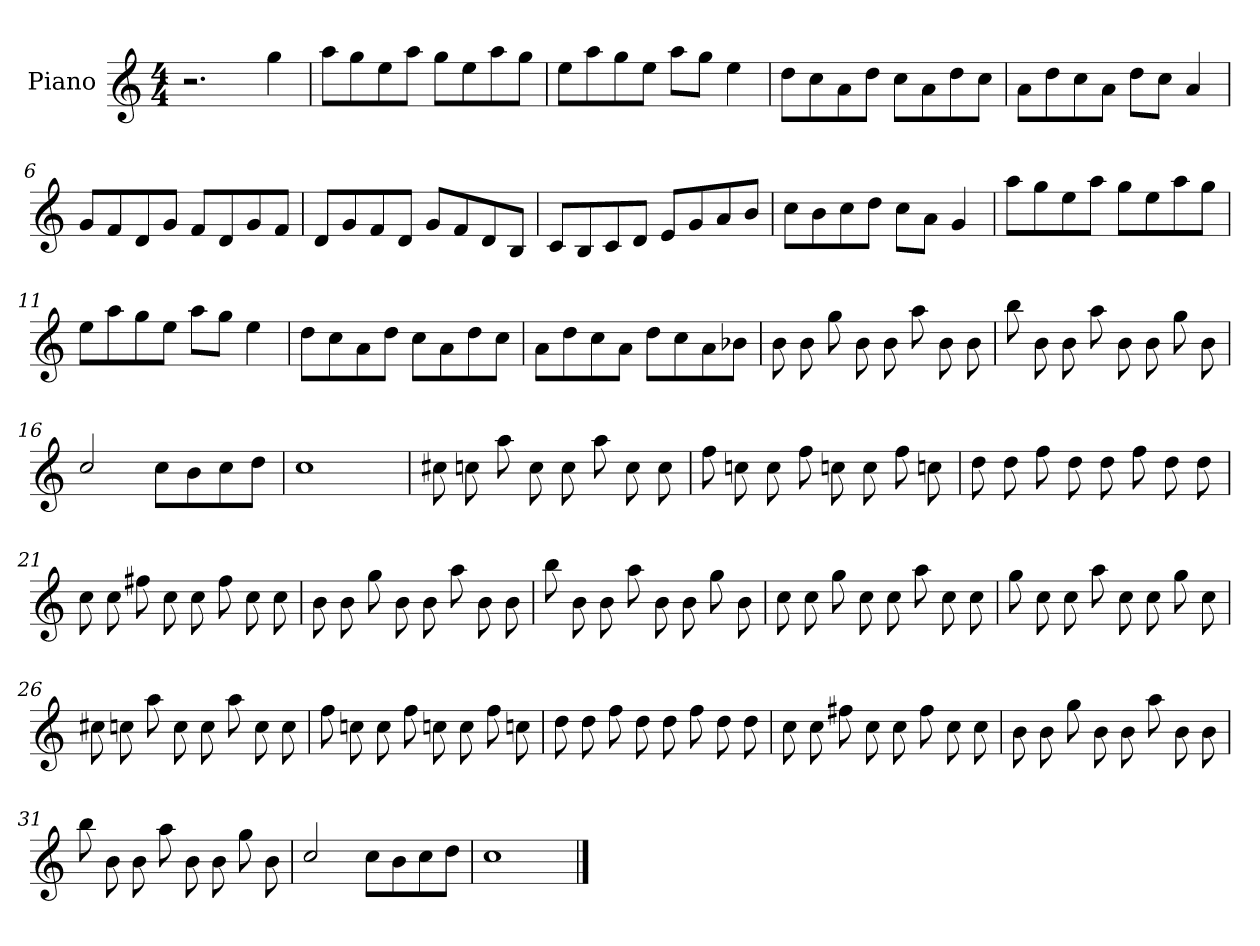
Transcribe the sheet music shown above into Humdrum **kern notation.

**kern
*part1
*staff1
*I"Piano
*I'Pno
*clefG2
*k[]
*M4/4
=1
2.r
4gg\
=2
8aa\L
8gg\
8ee\
8aa\J
8gg\L
8ee\
8aa\
8gg\J
=3
8ee\L
8aa\
8gg\
8ee\J
8aa\L
8gg\J
4ee\
=4
8dd\L
8cc\
8a\
8dd\J
8cc\L
8a\
8dd\
8cc\J
=5
8a\L
8dd\
8cc\
8a\J
8dd\L
8cc\J
4a/
=6
8g/L
8f/
8d/
8g/J
8f/L
8d/
8g/
8f/J
=7
8d/L
8g/
8f/
8d/J
8g/L
8f/
8d/
8B/J
=8
8c/L
8B/
8c/
8d/J
8e/L
8g/
8a/
8b/J
=9
8cc\L
8b\
8cc\
8dd\J
8cc\L
8a\J
4g/
=10
8aa\L
8gg\
8ee\
8aa\J
8gg\L
8ee\
8aa\
8gg\J
=11
8ee\L
8aa\
8gg\
8ee\J
8aa\L
8gg\J
4ee\
=12
8dd\L
8cc\
8a\
8dd\J
8cc\L
8a\
8dd\
8cc\J
=13
8a\L
8dd\
8cc\
8a\J
8dd\L
8cc\
8a\
8b-X\J
=14
8b\
8b\
8gg\
8b\
8b\
8aa\
8b\
8b\
=15
8bb\
8b\
8b\
8aa\
8b\
8b\
8gg\
8b\
=16
2cc/
8cc\L
8b\
8cc\
8dd\J
=17
1cc
=18
8cc#X\
8ccn\
8aa\
8cc\
8cc\
8aa\
8cc\
8cc\
=19
8ff\
8ccn\
8cc\
8ff\
8ccn\
8cc\
8ff\
8ccn\
=20
8dd\
8dd\
8ff\
8dd\
8dd\
8ff\
8dd\
8dd\
=21
8cc\
8cc\
8ff#X\
8cc\
8cc\
8ff#\
8cc\
8cc\
=22
8b\
8b\
8gg\
8b\
8b\
8aa\
8b\
8b\
=23
8bb\
8b\
8b\
8aa\
8b\
8b\
8gg\
8b\
=24
8cc\
8cc\
8gg\
8cc\
8cc\
8aa\
8cc\
8cc\
=25
8gg\
8cc\
8cc\
8aa\
8cc\
8cc\
8gg\
8cc\
=26
8cc#X\
8ccn\
8aa\
8cc\
8cc\
8aa\
8cc\
8cc\
=27
8ff\
8ccn\
8cc\
8ff\
8ccn\
8cc\
8ff\
8ccn\
=28
8dd\
8dd\
8ff\
8dd\
8dd\
8ff\
8dd\
8dd\
=29
8cc\
8cc\
8ff#X\
8cc\
8cc\
8ff#\
8cc\
8cc\
=30
8b\
8b\
8gg\
8b\
8b\
8aa\
8b\
8b\
=31
8bb\
8b\
8b\
8aa\
8b\
8b\
8gg\
8b\
=32
2cc/
8cc\L
8b\
8cc\
8dd\J
=33
1cc
==
*-
